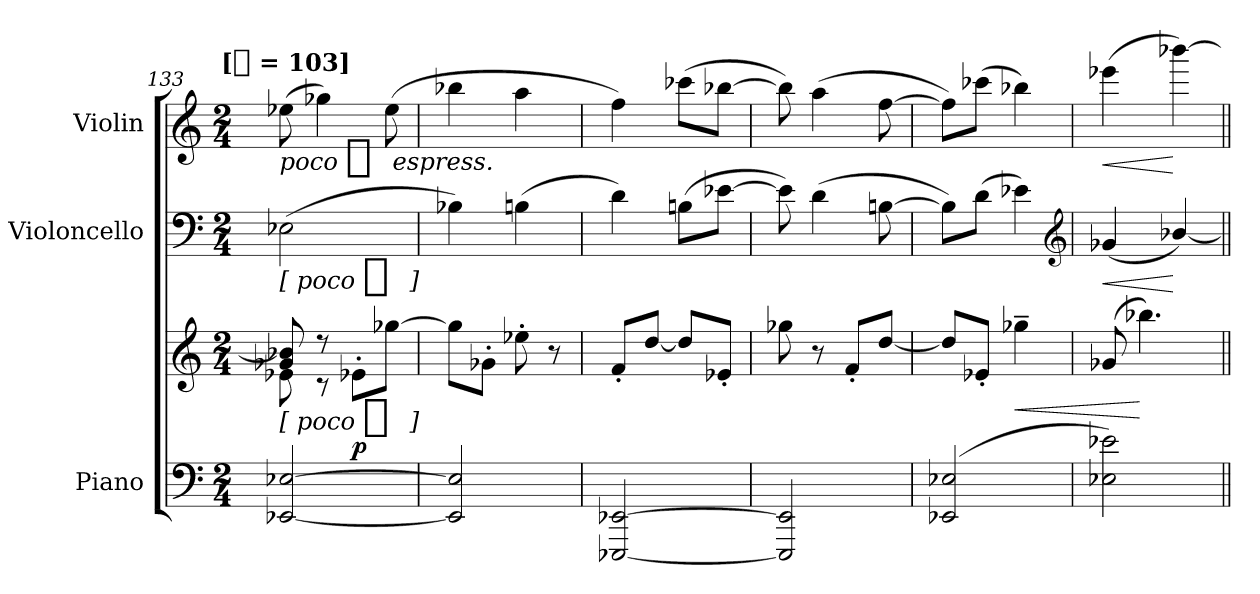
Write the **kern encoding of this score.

**kern	**kern	**dynam	**kern	**dynam	**kern	**dynam
*part3	*part3	*part3	*part2	*part2	*part1	*part1
*staff4	*staff3	*staff3/4	*staff2	*staff2	*staff1	*staff1
*I"Piano	*	*	*I"Violoncello	*	*I"Violin	*
*I'Pno.	*	*	*I'Vc.	*	*I'Vln.	*
*clefF4	*clefG2	*	*clefF4	*	*clefG2	*
*k[]	*k[]	*	*k[]	*	*k[]	*
*C:	*C:	*	*C:	*	*C:	*
!!LO:TX:omd:t=[[quarter] = 103]
*M2/4	*M2/4	*	*M2/4	*	*M2/4	*
*MM103	*MM103	*	*MM103	*	*MM103	*
=133	=133	=133	=133	=133	=133	=133
*	*^	*	*	*	*	*
!	!	!	!LO:DY:t=[ poco %s ]	!	!LO:DY:t=[ poco %s ]	!	!LO:DY:t=poco %s espress.
[2EE-X [2E-X	8g-X 8b-X]	8e-X	f	(2E-X	f	(8ee-X:	f
.	8r	8r	.	.	.	4gg-X)	.
.	8e-X'L	4ryy	p	.	.	.	.
.	[8gg-XJ	.	.	.	.	(8ee-	.
*	*v	*v	*	*	*	*	*
=134	=134	=134	=134	=134	=134	=134
2EE-] 2E-]	8gg-L]	.	4B-X)	.	4bb-X	.
.	8g-X'J	.	.	.	.	.
.	8ee-X'	.	(4Bn	.	4aa	.
.	8r	.	.	.	.	.
=135	=135	=135	=135	=135	=135	=135
[2EEE-X [2EE-X	8f'L	.	4d)	.	4ff)	.
.	[8ddJ	.	.	.	.	.
.	8ddL]	.	(8BnL	.	(8ccc-XL	.
.	8e-X'J	.	[8e-XJ	.	[8bb-XJ	.
=136	=136	=136	=136	=136	=136	=136
2EEE-] 2EE-]	8gg-X	.	8e-])	.	8bb-])	.
.	8r	.	(4d	.	(4aa	.
.	8f'L	.	.	.	.	.
.	[8ddJ	.	[8Bn	.	[8ff	.
=137	=137	=137	=137	=137	=137	=137
(>2EE-X 2E-X	8ddL]	.	8BL])	.	8ffL])	.
.	8e-X'J	.	(8dJ	.	(8ccc-XJ	.
.	4gg-X~	<	4e-X)	.	4bb-X)	.
*	*	*	*clefG2	*	*	*
=138	=138	=138	=138	=138	=138	=138
!	!	!	!	!LO:HP:b	!	!LO:HP:b
2E-X 2e-X)	(>8g-X	.	(4g-X	<	(4eee-X	<
.	4.bb-X)	[	.	.	.	.
.	.	.	[4b-X/)	[	[4bbb-X)	[
=||	=||	=||	=||	=||	=||	=||
*-	*-	*-	*-	*-	*-	*-
